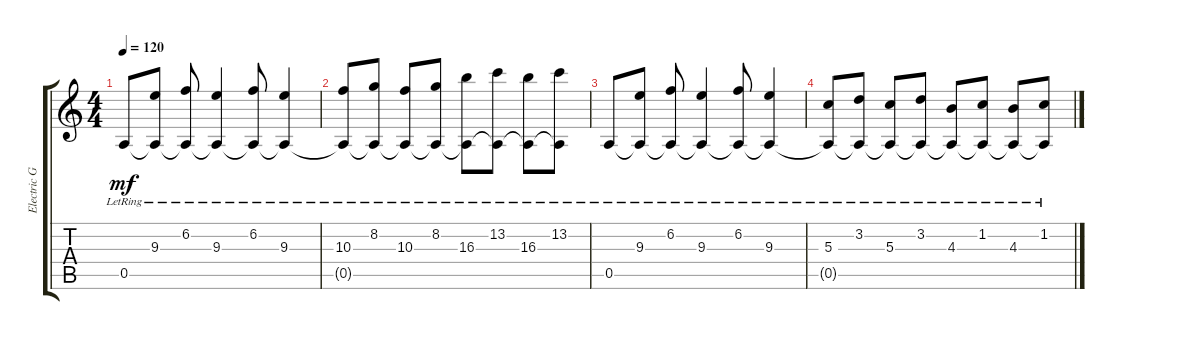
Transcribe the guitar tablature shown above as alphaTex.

\track ("Electric Guitar" "Electric G") {instrument electricguitarclean}
\staff {score tabs}
\tuning (E4 B3 G3 D3 A2 E2) {hide}
\ts (4 4)
\tempo 120
\clef g2
\ks c
0.5{lr}.8{dy mf instrument electricguitarclean} (9.3{lr} 0.5{lr t}).8 (6.2{lr} 0.5{lr t}).8 (9.3{lr} 0.5{lr t}).4 (6.2{lr} 0.5{lr t}).8 (9.3{lr} 0.5{lr t}).4 |
(10.3{lr} 0.5{lr t}).8 (8.2{lr} 0.5{lr t}).8 (10.3{lr} 0.5{lr t}).8 (8.2{lr} 0.5{lr t}).8 (16.3{lr} 0.5{lr t}).8 (13.2{lr} 0.5{lr t}).8 (16.3{lr} 0.5{lr t}).8 (13.2{lr} 0.5{lr t}).8 |
0.5{lr}.8 (9.3{lr} 0.5{lr t}).8 (6.2{lr} 0.5{lr t}).8 (9.3{lr} 0.5{lr t}).4 (6.2{lr} 0.5{lr t}).8 (9.3{lr} 0.5{lr t}).4 |
(5.3{lr} 0.5{lr t}).8 (3.2{lr} 0.5{lr t}).8 (5.3{lr} 0.5{lr t}).8 (3.2{lr} 0.5{lr t}).8 (4.3{lr} 0.5{lr t}).8 (1.2{lr} 0.5{lr t}).8 (4.3{lr} 0.5{lr t}).8 (1.2{lr} 0.5{lr t}).8
